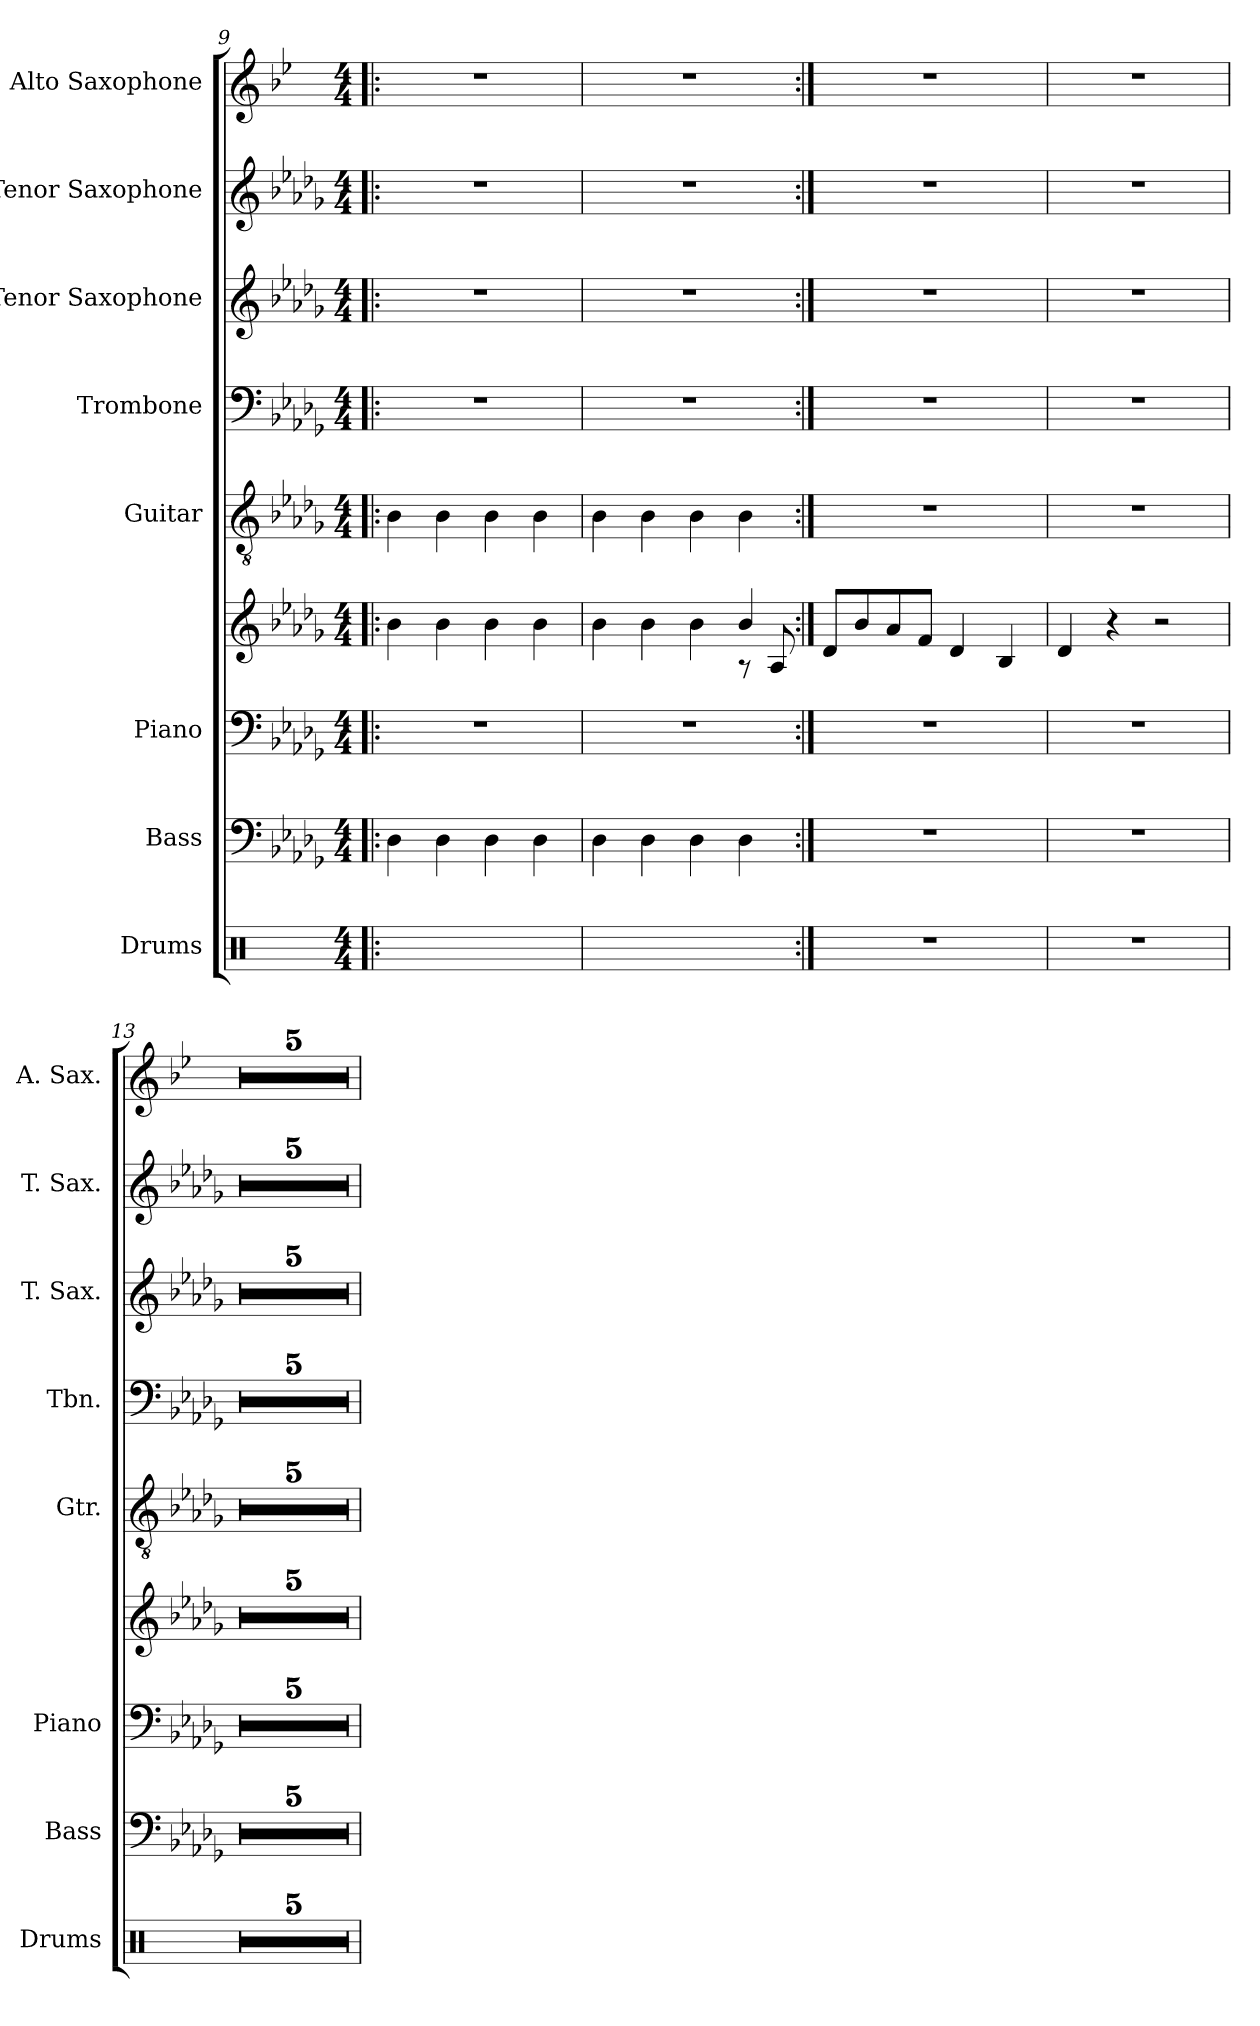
**kern	**kern	**kern	**kern	**kern	**kern	**kern	**kern	**kern
*part8	*part7	*part6	*part6	*part5	*part4	*part3	*part2	*part1
*staff9	*staff8	*staff7	*staff6	*staff5	*staff4	*staff3	*staff2	*staff1
*I"Drums	*I"Bass	*I"Piano	*	*I"Guitar	*I"Trombone	*I"Tenor Saxophone	*I"Tenor Saxophone	*I"Alto Saxophone
*I'Drums	*I'Bass	*I'Piano	*	*I'Gtr.	*I'Tbn.	*I'T. Sax.	*I'T. Sax.	*I'A. Sax.
*clefX	*clefF4	*clefF4	*clefG2	*clefGv2	*clefF4	*clefG2	*clefG2	*clefG2
*	*ITrd7c12	*	*	*	*	*ITrd8c14	*ITrd8c14	*ITrd5c9
*k[]	*k[b-e-a-d-g-]	*k[b-e-a-d-g-]	*k[b-e-a-d-g-]	*k[b-e-a-d-g-]	*k[b-e-a-d-g-]	*k[b-e-a-d-g-]	*k[b-e-a-d-g-]	*k[b-e-a-d-g-]
*M4/4	*M4/4	*M4/4	*M4/4	*M4/4	*M4/4	*M4/4	*M4/4	*M4/4
=9!|:	=9!|:	=9!|:	=9!|:	=9!|:	=9!|:	=9!|:	=9!|:	=9!|:
4R	4DD-	1r	4b-	4B-	1r	1r	1r	1r
4R	4DD-	.	4b-	4B-	.	.	.	.
4R	4DD-	.	4b-	4B-	.	.	.	.
4R	4DD-	.	4b-	4B-	.	.	.	.
!!LO:PB:g=z
=10	=10	=10	=10	=10	=10	=10	=10	=10
*	*	*	*^	*	*	*	*	*
4R	4DD-	1r	4b-	2.ryy	4B-	1r	1r	1r	1r
4R	4DD-	.	4b-	.	4B-	.	.	.	.
4R	4DD-	.	4b-	.	4B-	.	.	.	.
4R	4DD-	.	4b-	8r	4B-	.	.	.	.
.	.	.	.	8A-/	.	.	.	.	.
*	*	*	*v	*v	*	*	*	*	*
=11:|!	=11:|!	=11:|!	=11:|!	=11:|!	=11:|!	=11:|!	=11:|!	=11:|!
1r	1r	1r	8d-/L	1r	1r	1r	1r	1r
.	.	.	8b-/	.	.	.	.	.
.	.	.	8a-/	.	.	.	.	.
.	.	.	8f/J	.	.	.	.	.
.	.	.	4d-/	.	.	.	.	.
.	.	.	4B-/	.	.	.	.	.
=12	=12	=12	=12	=12	=12	=12	=12	=12
1r	1r	1r	4d-/	1r	1r	1r	1r	1r
.	.	.	4r	.	.	.	.	.
.	.	.	2r	.	.	.	.	.
=13	=13	=13	=13	=13	=13	=13	=13	=13
1r	1r	1r	1r	1r	1r	1r	1r	1r
=14	=14	=14	=14	=14	=14	=14	=14	=14
1r	1r	1r	1r	1r	1r	1r	1r	1r
=15	=15	=15	=15	=15	=15	=15	=15	=15
1r	1r	1r	1r	1r	1r	1r	1r	1r
=16	=16	=16	=16	=16	=16	=16	=16	=16
1r	1r	1r	1r	1r	1r	1r	1r	1r
=17	=17	=17	=17	=17	=17	=17	=17	=17
1r	1r	1r	1r	1r	1r	1r	1r	1r
=	=	=	=	=	=	=	=	=
*-	*-	*-	*-	*-	*-	*-	*-	*-
